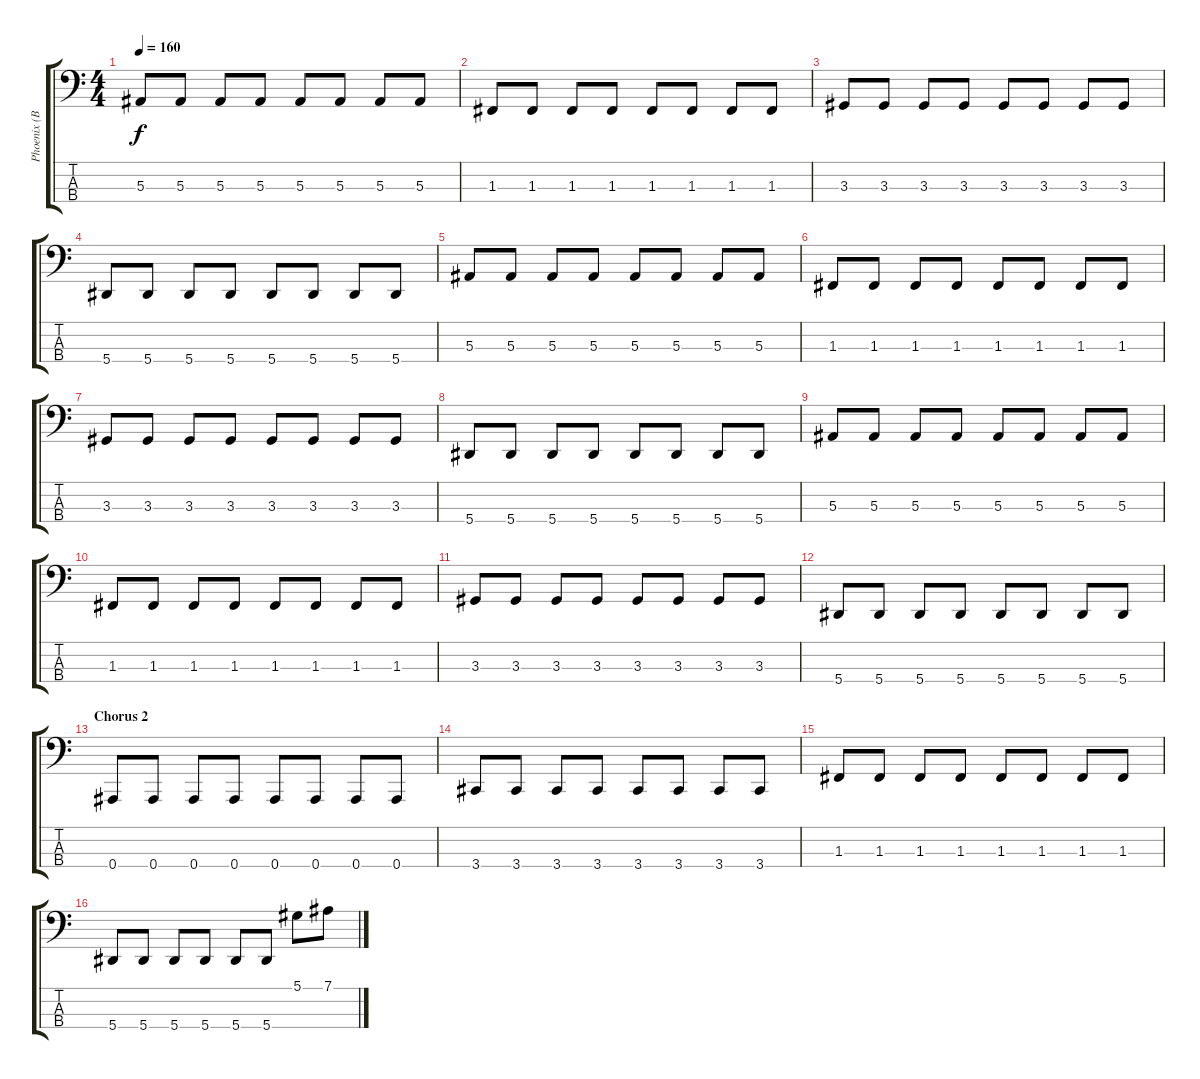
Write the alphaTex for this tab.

\track ("Phoenix (Bass)" "Phoenix (B") {instrument electricbassfinger}
\staff {score tabs}
\tuning (Eb2 Bb1 F1 Bb0) {hide}
\ts (4 4)
\tempo 160
\clef f4
\ks c
5.3.8{dy f} 5.3.8 5.3.8 5.3.8 5.3.8 5.3.8 5.3.8 5.3.8 |
1.3.8 1.3.8 1.3.8 1.3.8 1.3.8 1.3.8 1.3.8 1.3.8 |
3.3.8 3.3.8 3.3.8 3.3.8 3.3.8 3.3.8 3.3.8 3.3.8 |
5.4.8 5.4.8 5.4.8 5.4.8 5.4.8 5.4.8 5.4.8 5.4.8 |
5.3.8 5.3.8 5.3.8 5.3.8 5.3.8 5.3.8 5.3.8 5.3.8 |
1.3.8 1.3.8 1.3.8 1.3.8 1.3.8 1.3.8 1.3.8 1.3.8 |
3.3.8 3.3.8 3.3.8 3.3.8 3.3.8 3.3.8 3.3.8 3.3.8 |
5.4.8 5.4.8 5.4.8 5.4.8 5.4.8 5.4.8 5.4.8 5.4.8 |
5.3.8 5.3.8 5.3.8 5.3.8 5.3.8 5.3.8 5.3.8 5.3.8 |
1.3.8 1.3.8 1.3.8 1.3.8 1.3.8 1.3.8 1.3.8 1.3.8 |
3.3.8 3.3.8 3.3.8 3.3.8 3.3.8 3.3.8 3.3.8 3.3.8 |
5.4.8 5.4.8 5.4.8 5.4.8 5.4.8 5.4.8 5.4.8 5.4.8 |
\section ("" "Chorus 2")
0.4.8 0.4.8 0.4.8 0.4.8 0.4.8 0.4.8 0.4.8 0.4.8 |
3.4.8 3.4.8 3.4.8 3.4.8 3.4.8 3.4.8 3.4.8 3.4.8 |
1.3.8 1.3.8 1.3.8 1.3.8 1.3.8 1.3.8 1.3.8 1.3.8 |
5.4.8 5.4.8 5.4.8 5.4.8 5.4.8 5.4.8 5.1.8 7.1.8
